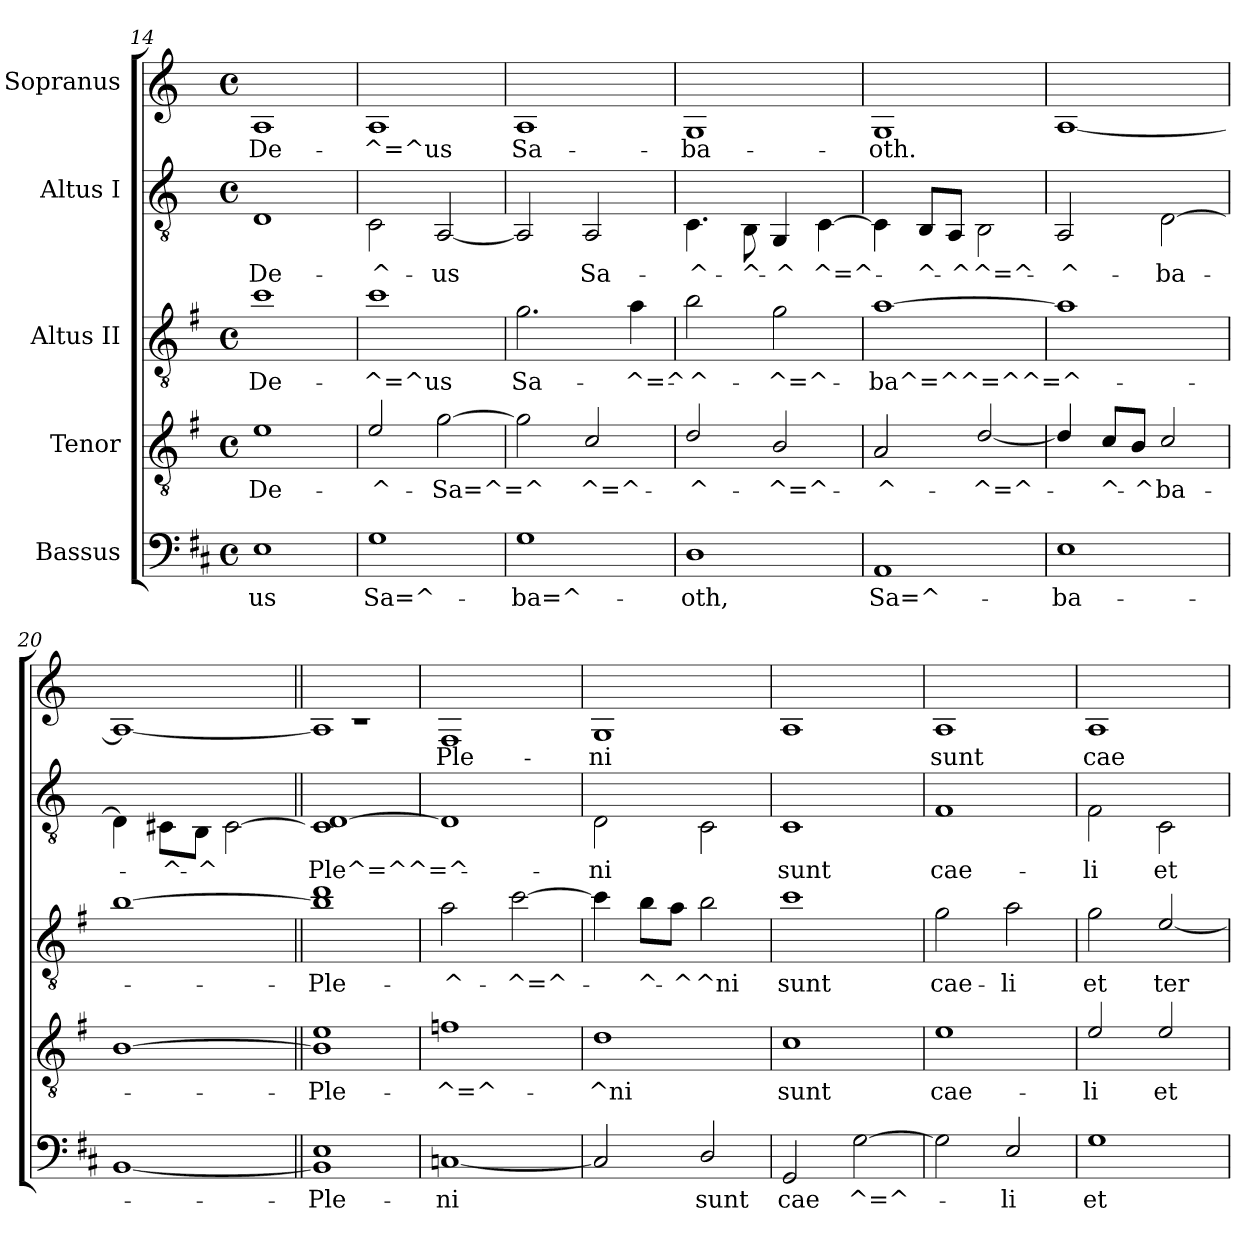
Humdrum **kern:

**kern	**text	**kern	**text	**kern	**text	**kern	**text	**kern	**text
*part5	*part5	*part4	*part4	*part3	*part3	*part2	*part2	*part1	*part1
*staff5	*staff5	*staff4	*staff4	*staff3	*staff3	*staff2	*staff2	*staff1	*staff1
*I"Bassus	*	*I"Tenor	*	*I"Altus II	*	*I"Altus I	*	*I"Sopranus	*
*clefF4	*	*clefGv2	*	*clefGv2	*	*clefGv2	*	*clefG2	*
*ITrd1c2	*	*ITrd4c7	*	*ITrd4c7	*	*ITrd-7c-12	*	*ITrd-7c-12	*
*k[]	*	*k[]	*	*k[]	*	*k[]	*	*k[]	*
*C:	*	*C:	*	*C:	*	*C:	*	*C:	*
*M4/4	*	*M4/4	*	*M4/4	*	*M4/4	*	*M4/4	*
*met(c)	*	*met(c)	*	*met(c)	*	*met(c)	*	*met(c)	*
=14	=14	=14	=14	=14	=14	=14	=14	=14	=14
!	!LO:LY:b	!	!LO:LY:b	!	!LO:LY:b	!	!LO:LY:b	!	!LO:LY:b
1D	-us	1A	De-	1f	De-	1d	De-	1a	De-
!!LO:PB:g=z
=15	=15	=15	=15	=15	=15	=15	=15	=15	=15
!	!LO:LY:b	!	!LO:LY:b	!	!LO:LY:b	!	!LO:LY:b	!	!LO:LY:b
1F	Sa=^-	2A/	-^-	1f	-^=^us	2c\	-^-	1a	-^=^us
!	!	!	!LO:LY:b	!	!	!	!LO:LY:b	!	!
.	.	[>2c\	-Sa=^=^	.	.	[<2A/	-us	.	.
=16	=16	=16	=16	=16	=16	=16	=16	=16	=16
!	!LO:LY:b	!	!	!	!LO:LY:b	!	!	!	!LO:LY:b
1F	-ba=^-	2c\]	.	2.c\	Sa-	2A/]	.	1a	Sa-
!	!	!	!LO:LY:b	!	!	!	!LO:LY:b	!	!
.	.	2F/	^=^-	.	.	2A/	Sa-	.	.
!	!	!	!	!	!LO:LY:b	!	!	!	!
.	.	.	.	4d\	-^=^-	.	.	.	.
=17	=17	=17	=17	=17	=17	=17	=17	=17	=17
!	!LO:LY:b	!	!LO:LY:b	!	!LO:LY:b	!	!LO:LY:b	!	!LO:LY:b
1C	-oth,	2G/	-^-	2e\	-^-	4.c\	-^-	1g	-ba-
!	!	!	!	!	!	!	!LO:LY:b	!	!
.	.	.	.	.	.	8B\	-^-	.	.
!	!	!	!LO:LY:b	!	!LO:LY:b	!	!LO:LY:b	!	!
.	.	2E/	-^=^-	2c\	-^=^-	4G/	-^	.	.
!	!	!	!	!	!	!	!LO:LY:b	!	!
.	.	.	.	.	.	[>4c\	^=^-	.	.
=18	=18	=18	=18	=18	=18	=18	=18	=18	=18
!	!LO:LY:b	!	!LO:LY:b	!	!LO:LY:b	!	!	!	!LO:LY:b
1GG	Sa=^-	2D/	-^-	[>1d	-ba^=^^=^^=^-	4c\]	.	1g	-oth.
!	!	!	!	!	!	!	!LO:LY:b	!	!
.	.	.	.	.	.	8B/L	-^-	.	.
!	!	!	!	!	!	!	!LO:LY:b	!	!
.	.	.	.	.	.	8A/J	-^	.	.
!	!	!	!LO:LY:b	!	!	!	!LO:LY:b	!	!
.	.	[<2G/	-^=^-	.	.	2B\	^=^-	.	.
=19	=19	=19	=19	=19	=19	=19	=19	=19	=19
!	!LO:LY:b	!	!	!	!	!	!LO:LY:b	!	!
1D	-ba-	4G/]	.	1d]	.	2A/	-^-	[<1a	.
!	!	!	!LO:LY:b	!	!	!	!	!	!
.	.	8F/L	-^-	.	.	.	.	.	.
!	!	!	!LO:LY:b	!	!	!	!	!	!
.	.	8E/J	-^	.	.	.	.	.	.
!	!	!	!LO:LY:b	!	!	!	!LO:LY:b	!	!
.	.	2F/	ba-	.	.	[>2d\	-ba-	.	.
=20	=20	=20	=20	=20	=20	=20	=20	=20	=20
[<1AA	.	[<1E	.	[>1e	.	4d\]	.	1a_	.
!	!	!	!	!	!	!	!LO:LY:b	!	!
.	.	.	.	.	.	8c#X\L	-^-	.	.
!	!	!	!	!	!	!	!LO:LY:b	!	!
.	.	.	.	.	.	8B\J	-^	.	.
.	.	.	.	.	.	[>2c#\	.	.	.
!!LO:LB:g=z
=21||	=21||	=21||	=21||	=21||	=21||	=21||	=21||	=21||	=21||
!	!LO:LY:b	!	!LO:LY:b	!	!LO:LY:b	!	!LO:LY:b	!	!
*	*	*	*	*	*	*	*	*^	*
1AA] 1D	-Ple-	1E] 1A	-Ple-	1e] 1g	-Ple-	1c#] [>1d	Ple^=^^=^-	1a]	1rc	.
=22	=22	=22	=22	=22	=22	=22	=22	=22	=22	=22
!	!LO:LY:b	!	!LO:LY:b	!	!LO:LY:b	!	!	!	!	!LO:LY:b
*	*	*	*	*	*	*	*	*v	*v	*
[<1BB-X	-ni	1B-X	-^=^-	2d\	-^-	1d]	.	1f	Ple-
!	!	!	!	!	!LO:LY:b	!	!	!	!
.	.	.	.	[>2f\	-^=^-	.	.	.	.
=23	=23	=23	=23	=23	=23	=23	=23	=23	=23
!	!	!	!LO:LY:b	!	!	!	!LO:LY:b	!	!LO:LY:b
2BB-/]	.	1G	-^ni	4f\]	.	2d\	-ni	1g	-ni
!	!	!	!	!	!LO:LY:b	!	!	!	!
.	.	.	.	8e\L	-^-	.	.	.	.
!	!	!	!	!	!LO:LY:b	!	!	!	!
.	.	.	.	8d\J	-^	.	.	.	.
!	!LO:LY:b	!	!	!	!LO:LY:b	!	!	!	!
2C/	sunt	.	.	2e\	^ni	2c\	.	.	.
=24	=24	=24	=24	=24	=24	=24	=24	=24	=24
!	!LO:LY:b	!	!LO:LY:b	!	!LO:LY:b	!	!LO:LY:b	!	!
2FF/	cae	1F	sunt	1f	sunt	1c	sunt	1a	.
!	!LO:LY:b	!	!	!	!	!	!	!	!
[>2F\	^=^-	.	.	.	.	.	.	.	.
=25	=25	=25	=25	=25	=25	=25	=25	=25	=25
!	!	!	!LO:LY:b	!	!LO:LY:b	!	!LO:LY:b	!	!LO:LY:b
2F\]	.	1A	cae-	2c\	cae-	1f	cae-	1a	sunt
!	!LO:LY:b	!	!	!	!LO:LY:b	!	!	!	!
2D/	-li	.	.	2d\	-li	.	.	.	.
=26	=26	=26	=26	=26	=26	=26	=26	=26	=26
!	!LO:LY:b	!	!LO:LY:b	!	!LO:LY:b	!	!LO:LY:b	!	!LO:LY:b
1F	et	2A/	-li	2c\	et	2f\	-li	1a	cae-
!	!	!	!LO:LY:b	!	!LO:LY:b	!	!LO:LY:b	!	!
.	.	2A/	et	[<2A/	ter-	2c\	et	.	.
=	=	=	=	=	=	=	=	=	=
*-	*-	*-	*-	*-	*-	*-	*-	*-	*-
